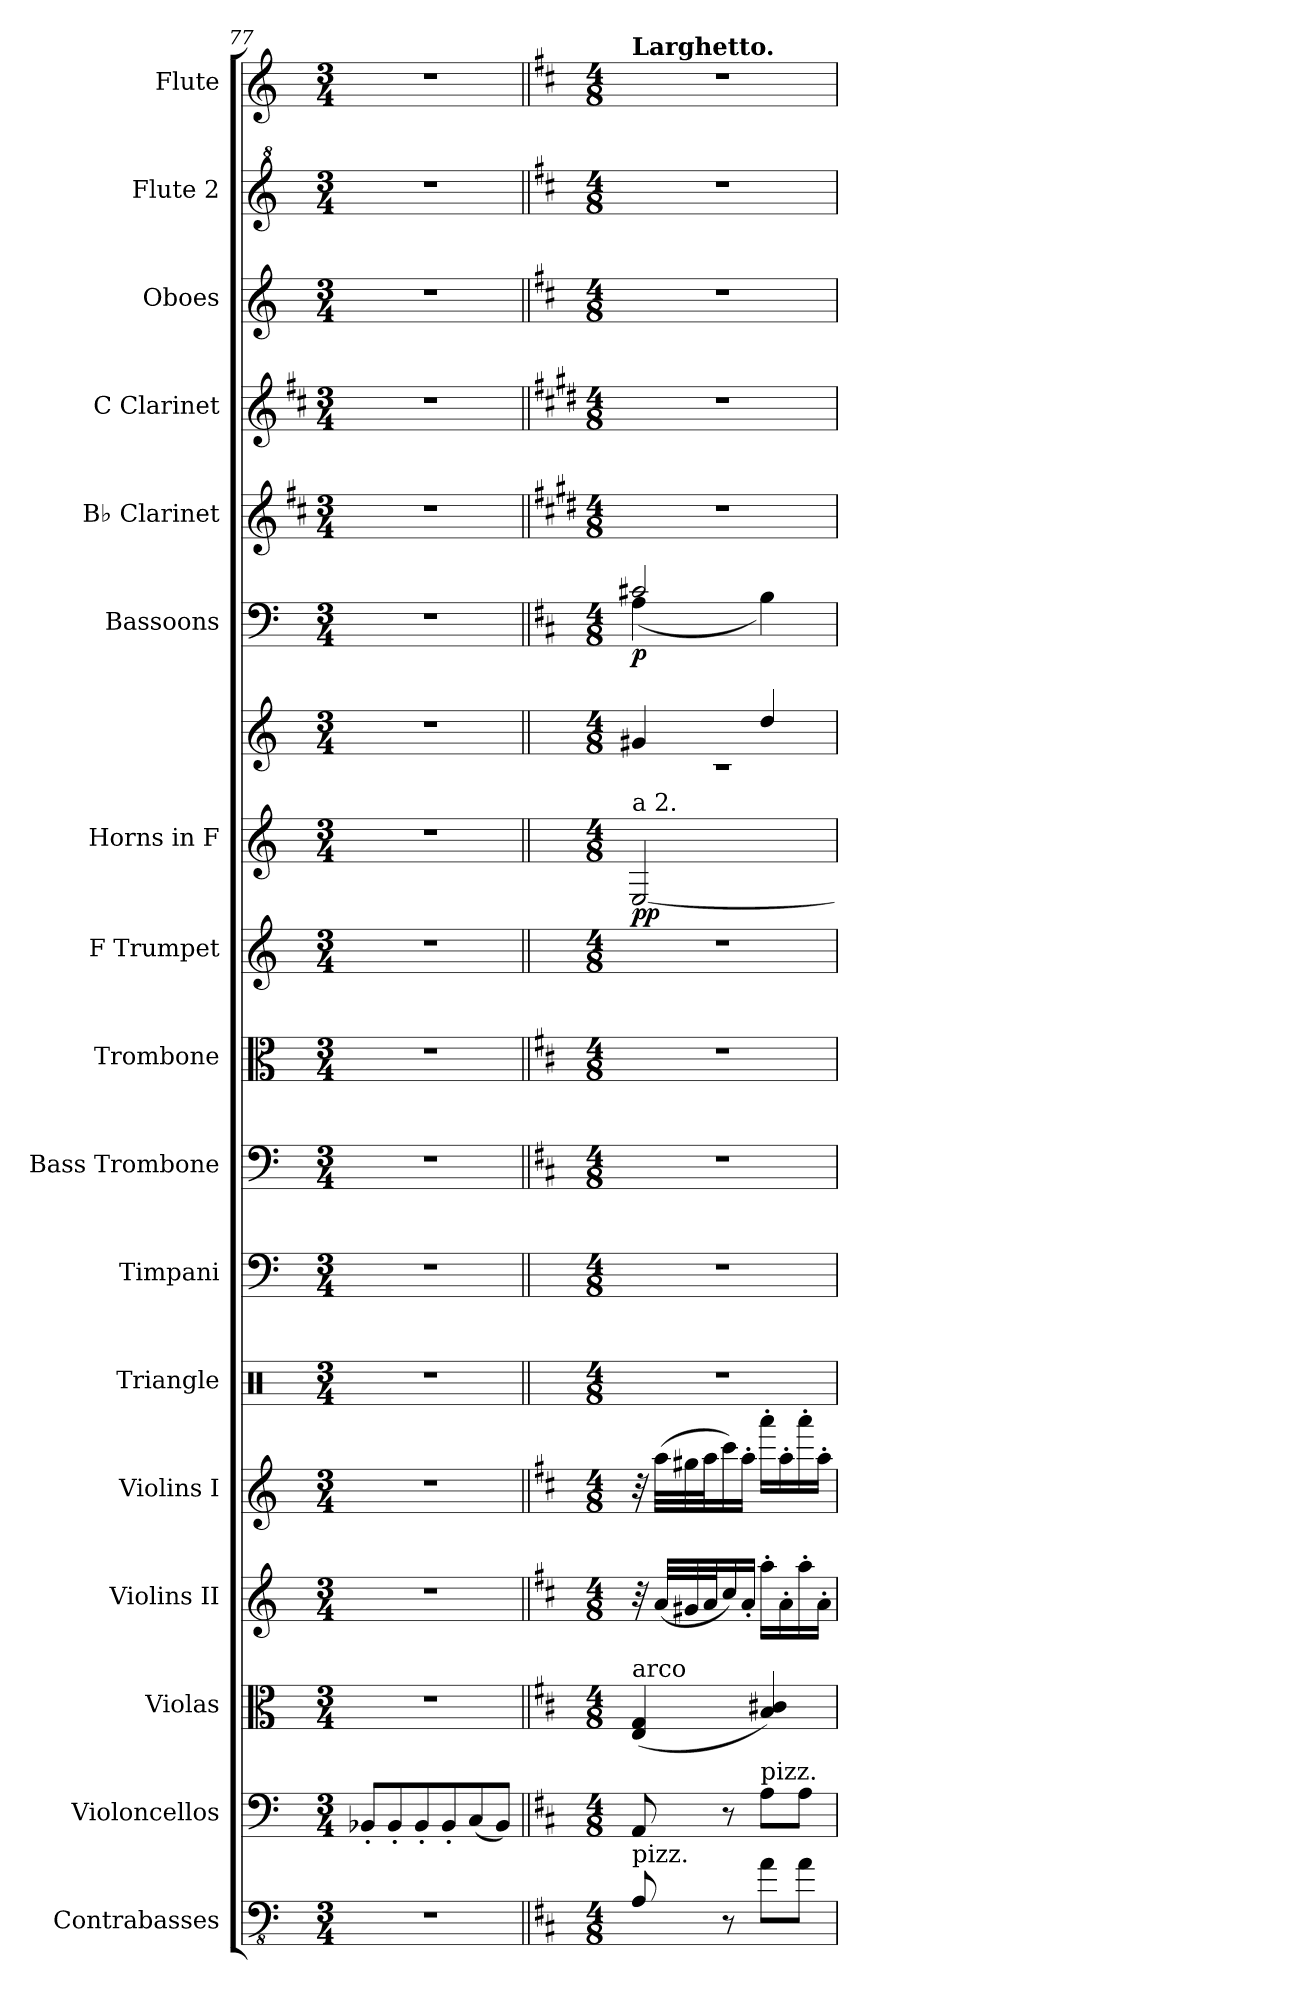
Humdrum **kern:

**kern	**kern	**kern	**kern	**kern	**kern	**kern	**kern	**kern	**kern	**kern	**kern	**dynam	**kern	**dynam	**kern	**kern	**kern	**kern	**kern
*part17	*part16	*part15	*part14	*part13	*part12	*part11	*part10	*part9	*part8	*part7	*part7	*part7	*part6	*part6	*part5	*part4	*part3	*part2	*part1
*staff18	*staff17	*staff16	*staff15	*staff14	*staff13	*staff12	*staff11	*staff10	*staff9	*staff8	*staff7	*staff7/8	*staff6	*staff6	*staff5	*staff4	*staff3	*staff2	*staff1
*I"Contrabasses	*I"Violoncellos	*I"Violas	*I"Violins II	*I"Violins I	*I"Triangle	*I"Timpani	*I"Bass Trombone	*I"Trombone	*I"F Trumpet	*I"Horns in F	*	*	*I"Bassoons	*	*I"B♭ Clarinet	*I"C Clarinet	*I"Oboes	*I"Flute 2	*I"Flute
*I'Cb.	*I'Vc.	*I'Vla.	*I'Vln. II	*I'Vln. I	*I'Trgl.	*I'Timp.	*I'B. Tbn.	*I'Tbn.	*I'F Tpt.	*	*	*	*I'Bsn.	*	*I'B♭ Cl.	*I'C Cl.	*I'Ob.	*I'Fl. 2	*I'Fl. 2
*clefFv4	*clefF4	*clefC3	*clefG2	*clefG2	*clefX	*clefF4	*clefF4	*clefC3	*clefG2	*clefG2	*clefG2	*	*clefF4	*	*clefG2	*clefG2	*clefG2	*clefG^2	*clefG2
*ITrd7c12	*	*	*	*	*	*	*	*	*ITrd-3c-5	*ITrd4c7	*ITrd4c7	*	*	*	*ITrd1c2	*ITrd1c2	*	*	*
*k[]	*k[]	*k[]	*k[]	*k[]	*k[]	*k[]	*k[]	*k[]	*k[b-]	*k[b-]	*k[b-]	*	*k[]	*	*k[]	*k[]	*k[]	*k[]	*k[]
*M3/4	*M3/4	*M3/4	*M3/4	*M3/4	*M3/4	*M3/4	*M3/4	*M3/4	*M3/4	*M3/4	*M3/4	*	*M3/4	*	*M3/4	*M3/4	*M3/4	*M3/4	*M3/4
=77	=77	=77	=77	=77	=77	=77	=77	=77	=77	=77	=77	=77	=77	=77	=77	=77	=77	=77	=77
2.r	8BB-X'/L	2.r	2.r	2.r	2.r	2.r	2.r	2.r	2.r	2.r	2.r	.	2.r	.	2.r	2.r	2.r	2.r	2.r
.	8BB-'/	.	.	.	.	.	.	.	.	.	.	.	.	.	.	.	.	.	.
.	8BB-'/	.	.	.	.	.	.	.	.	.	.	.	.	.	.	.	.	.	.
.	8BB-'/	.	.	.	.	.	.	.	.	.	.	.	.	.	.	.	.	.	.
.	(<8C/	.	.	.	.	.	.	.	.	.	.	.	.	.	.	.	.	.	.
.	8BB-/J)	.	.	.	.	.	.	.	.	.	.	.	.	.	.	.	.	.	.
=78||	=78||	=78||	=78||	=78||	=78||	=78||	=78||	=78||	=78||	=78||	=78||	=78||	=78||	=78||	=78||	=78||	=78||	=78||	=78||
!!LO:REH:place=s1:a:B:enc=none:fs=14:t=Var 18.
*k[f#c#]	*k[f#c#]	*k[f#c#]	*k[f#c#]	*k[f#c#]	*	*k[]	*k[f#c#]	*k[f#c#]	*k[b-]	*k[b-]	*k[b-]	*	*k[f#c#]	*	*k[f#c#]	*k[f#c#]	*k[f#c#]	*k[f#c#]	*k[f#c#]
*M4/8	*M4/8	*M4/8	*M4/8	*M4/8	*M4/8	*M4/8	*M4/8	*M4/8	*M4/8	*M4/8	*M4/8	*	*M4/8	*	*M4/8	*M4/8	*M4/8	*M4/8	*M4/8
*	*	*	*	*	*	*	*	*	*	*	*	*	*	*	*	*	*	*	*MM66
*	*	*	*	*	*	*	*	*	*	*	*^	*	*^	*	*	*	*	*	*
!	!	!	!	!	!	!	!	!	!	!	!	!	!	!	!	!	!	!	!	!	!LO:TX:a:B:t=Larghetto.
!	!	!	!	!	!	!	!	!	!	!LO:TX:a:t=a 2.	!	!	!	!	!	!	!	!	!	!	!
!	!	!LO:TX:a:t=arco	!	!	!	!	!	!	!	!	!	!	!	!	!	!	!	!	!	!	!
!LO:TX:a:t=pizz.	!	!	!	!	!	!	!	!	!	!	!	!	!	!	!	!	!	!	!	!	!
!	!	!	!	!	!	!	!	!	!	!	!	!	!LO:DY:b=2	!	!	!	!	!	!	!	!
!	!	!	!	!	!	!	!	!	!	!	!	!	!LO:DY:n=1:b	!	!	!LO:DY:b	!	!	!	!	!
8AAA/	8AA/	(<4E/ 4G/	32r	32r	2r	2r	2r	2r	2r	[2AA/	4c#X/	2r	p p	2c#X/	(<4A\	p	2r	2r	2r	2r	2r
.	.	.	(<32a/LLL	(>32aa\LLL	.	.	.	.	.	.	.	.	.	.	.	.	.	.	.	.	.
.	.	.	32g#X/	32gg#X\	.	.	.	.	.	.	.	.	.	.	.	.	.	.	.	.	.
.	.	.	32a/J	32aa\J	.	.	.	.	.	.	.	.	.	.	.	.	.	.	.	.	.
8r	8r	.	16cc#/)	16ccc#\)	.	.	.	.	.	.	.	.	.	.	.	.	.	.	.	.	.
.	.	.	16a'/JJ	16aa'\JJ	.	.	.	.	.	.	.	.	.	.	.	.	.	.	.	.	.
!	!LO:TX:a:t=pizz.	!	!	!	!	!	!	!	!	!	!	!	!	!	!	!	!	!	!	!	!
8AA\L	8A\L	4B/ 4c#X/)	16aa'\LL	16aaa'\LL	.	.	.	.	.	.	4g/	.	.	.	4B\)	.	.	.	.	.	.
.	.	.	16a'\	16aa'\	.	.	.	.	.	.	.	.	.	.	.	.	.	.	.	.	.
8AA\J	8A\J	.	16aa'\	16aaa'\	.	.	.	.	.	.	.	.	.	.	.	.	.	.	.	.	.
.	.	.	16a'\JJ	16aa'\JJ	.	.	.	.	.	.	.	.	.	.	.	.	.	.	.	.	.
*	*	*	*	*	*	*	*	*	*	*	*v	*v	*	*	*	*	*	*	*	*	*
*	*	*	*	*	*	*	*	*	*	*	*	*	*v	*v	*	*	*	*	*	*
=	=	=	=	=	=	=	=	=	=	=	=	=	=	=	=	=	=	=	=
*-	*-	*-	*-	*-	*-	*-	*-	*-	*-	*-	*-	*-	*-	*-	*-	*-	*-	*-	*-
